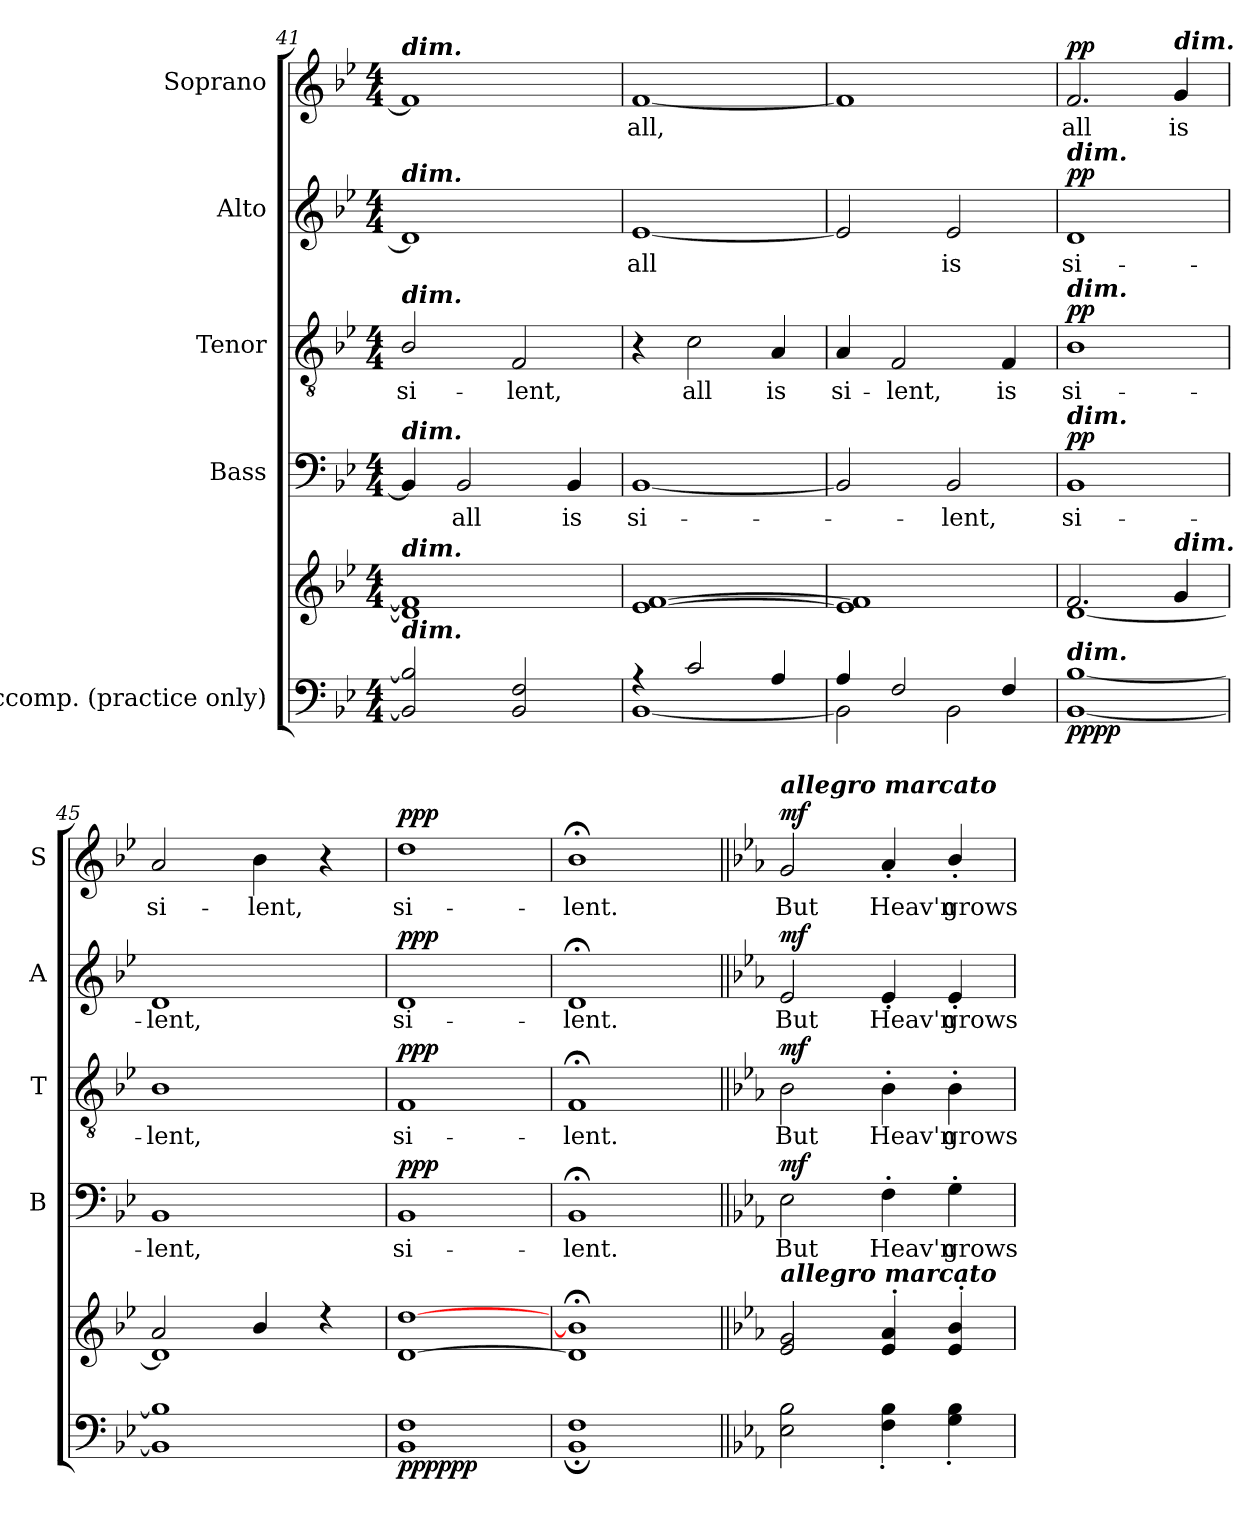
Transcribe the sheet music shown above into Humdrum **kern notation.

**kern	**kern	**dynam	**kern	**text	**dynam	**kern	**text	**dynam	**kern	**text	**dynam	**kern	**text	**dynam
*part5	*part5	*part5	*part4	*part4	*part4	*part3	*part3	*part3	*part2	*part2	*part2	*part1	*part1	*part1
*staff6	*staff5	*staff5/6	*staff4	*staff4	*staff4	*staff3	*staff3	*staff3	*staff2	*staff2	*staff2	*staff1	*staff1	*staff1
*I"Accomp. (practice only)	*	*	*I"Bass	*	*	*I"Tenor	*	*	*I"Alto	*	*	*I"Soprano	*	*
*	*	*	*I'B	*	*	*I'T	*	*	*I'A	*	*	*I'S	*	*
*clefF4	*clefG2	*	*clefF4	*	*	*clefGv2	*	*	*clefG2	*	*	*clefG2	*	*
*k[b-e-]	*k[b-e-]	*	*k[b-e-]	*	*	*k[b-e-]	*	*	*k[b-e-]	*	*	*k[b-e-]	*	*
*B-:	*B-:	*	*B-:	*	*	*B-:	*	*	*B-:	*	*	*B-:	*	*
*M4/4	*M4/4	*	*M4/4	*	*	*M4/4	*	*	*M4/4	*	*	*M4/4	*	*
=41	=41	=41	=41	=41	=41	=41	=41	=41	=41	=41	=41	=41	=41	=41
*^	*^	*	*	*	*	*	*	*	*	*	*	*	*	*
!	!	!	!	!	!	!	!	!	!	!	!	!	!	!LO:TX:a:Bi:t=dim.	!	!
!	!	!	!	!	!	!	!	!	!	!	!LO:TX:a:Bi:t=dim.	!	!	!	!	!
!	!	!	!	!	!	!	!	!LO:TX:a:Bi:t=dim.	!	!	!	!	!	!	!	!
!	!	!	!	!	!LO:TX:a:Bi:t=dim.	!	!	!	!	!	!	!	!	!	!	!
!	!	!LO:TX:a:Bi:t=dim.	!	!	!	!	!	!	!	!	!	!	!	!	!	!
!LO:TX:a:Bi:t=dim.	!	!	!	!	!	!	!	!	!	!	!	!	!	!	!	!
!	!	!	!	!	!	!	!	!	!LO:LY:b	!	!	!	!	!	!	!
2BB-] 2B-]	1ryy	1d/] 1f/]	1ryy	.	4BB-]	.	.	2B-/	si-	.	1d]	.	.	1f]	.	.
!	!	!	!	!	!	!LO:LY:b	!	!	!	!	!	!	!	!	!	!
.	.	.	.	.	2BB-	all	.	.	.	.	.	.	.	.	.	.
!	!	!	!	!	!	!	!	!	!LO:LY:b	!	!	!	!	!	!	!
2BB- 2F	.	.	.	.	.	.	.	2F	-lent,	.	.	.	.	.	.	.
!	!	!	!	!	!	!LO:LY:b	!	!	!	!	!	!	!	!	!	!
.	.	.	.	.	4BB-	is	.	.	.	.	.	.	.	.	.	.
=42	=42	=42	=42	=42	=42	=42	=42	=42	=42	=42	=42	=42	=42	=42	=42	=42
!	!	!	!	!	!	!LO:LY:b	!	!	!	!	!	!LO:LY:b	!	!	!LO:LY:b	!
4r	[1BB-\	[1e-/ [1f/	1ryy	.	[1BB-	si-	.	4r	.	.	[1e-	all	.	[1f	all,	.
!	!	!	!	!	!	!	!	!	!LO:LY:b	!	!	!	!	!	!	!
2c/	.	.	.	.	.	.	.	2c	all	.	.	.	.	.	.	.
!	!	!	!	!	!	!	!	!	!LO:LY:b	!	!	!	!	!	!	!
4A/	.	.	.	.	.	.	.	4A	is	.	.	.	.	.	.	.
=43	=43	=43	=43	=43	=43	=43	=43	=43	=43	=43	=43	=43	=43	=43	=43	=43
!	!	!	!	!	!	!	!	!	!LO:LY:b	!	!	!	!	!	!	!
4A/	2BB-\]	1e-/] 1f/]	1ryy	.	2BB-]	.	.	4A	si-	.	2e-]	.	.	1f]	.	.
!	!	!	!	!	!	!	!	!	!LO:LY:b	!	!	!	!	!	!	!
2F/	.	.	.	.	.	.	.	2F	-lent,	.	.	.	.	.	.	.
!	!	!	!	!	!	!LO:LY:b	!	!	!	!	!	!LO:LY:b	!	!	!	!
.	2BB-\	.	.	.	2BB-	lent,	.	.	.	.	2e-	is	.	.	.	.
!	!	!	!	!	!	!	!	!	!LO:LY:b	!	!	!	!	!	!	!
4F/	.	.	.	.	.	.	.	4F	is	.	.	.	.	.	.	.
=44	=44	=44	=44	=44	=44	=44	=44	=44	=44	=44	=44	=44	=44	=44	=44	=44
!	!	!	!	!	!	!	!	!	!	!	!LO:TX:a:Bi:t=dim.	!	!	!	!	!
!	!	!	!	!	!	!	!	!LO:TX:a:Bi:t=dim.	!	!	!	!	!	!	!	!
!	!	!	!	!	!LO:TX:a:Bi:t=dim.	!	!	!	!	!	!	!	!	!	!	!
!LO:TX:a:Bi:t=dim.	!	!	!	!	!	!	!	!	!	!	!	!	!	!	!	!
!	!	!	!	!LO:DY:b=2	!	!LO:LY:b	!	!	!LO:LY:b	!	!	!LO:LY:b	!	!	!LO:LY:b	!
!	!	!	!	!LO:DY:n=1:b	!	!	!LO:DY:b	!	!	!LO:DY:b	!	!	!LO:DY:b	!	!	!LO:DY:b
1ryy	[1BB-\ [1B-\	2.f/	[1d\	pp pp	1BB-	si-	pp	1B-	si-	pp	1d	si-	pp	2.f	all	pp
!	!	!	!	!	!	!	!	!	!	!	!	!	!	!LO:TX:a:Bi:t=dim.	!	!
!	!	!LO:TX:a:Bi:t=dim.	!	!	!	!	!	!	!	!	!	!	!	!	!	!
!	!	!	!	!	!	!	!	!	!	!	!	!	!	!	!LO:LY:b	!
.	.	4g/	.	.	.	.	.	.	.	.	.	.	.	4g	is	.
=45	=45	=45	=45	=45	=45	=45	=45	=45	=45	=45	=45	=45	=45	=45	=45	=45
!	!	!	!	!	!	!LO:LY:b	!	!	!LO:LY:b	!	!	!LO:LY:b	!	!	!LO:LY:b	!
1ryy	1BB-\] 1B-\]	2a/	1d\]	.	1BB-	-lent,	.	1B-	-lent,	.	1d	-lent,	.	2a	si-	.
!	!	!	!	!	!	!	!	!	!	!	!	!	!	!	!LO:LY:b	!
.	.	4b-/	.	.	.	.	.	.	.	.	.	.	.	4b-	-lent,	.
.	.	4r	.	.	.	.	.	.	.	.	.	.	.	4r	.	.
=46	=46	=46	=46	=46	=46	=46	=46	=46	=46	=46	=46	=46	=46	=46	=46	=46
!	!	!	!	!LO:DY:b=2	!	!LO:LY:b	!	!	!LO:LY:b	!	!	!LO:LY:b	!	!	!LO:LY:b	!
!	!	!	!	!LO:DY:n=1:b	!	!	!LO:DY:b	!	!	!LO:DY:b	!	!	!LO:DY:b	!	!	!LO:DY:b
1ryy	1BB-\ 1F\	[1d/ [1dd/	1ryy	ppp ppp	1BB-	si-	ppp	1F	si-	ppp	1d	si-	ppp	1dd	si-	ppp
=47	=47	=47	=47	=47	=47	=47	=47	=47	=47	=47	=47	=47	=47	=47	=47	=47
!	!	!	!	!	!	!LO:LY:b	!	!	!LO:LY:b	!	!	!LO:LY:b	!	!	!LO:LY:b	!
1ryy	1BB-\; 1F\;	1d/];< 1b-/];<	1ryy	.	1BB-;<	-lent.	.	1F;<	-lent.	.	1d;<	-lent.	.	1b-;<	-lent.	.
=48||	=48||	=48||	=48||	=48||	=48||	=48||	=48||	=48||	=48||	=48||	=48||	=48||	=48||	=48||	=48||	=48||
*k[b-e-a-]	*	*k[b-e-a-]	*	*	*k[b-e-a-]	*	*	*k[b-e-a-]	*	*	*k[b-e-a-]	*	*	*k[b-e-a-]	*	*
*E-:	*	*E-:	*	*	*E-:	*	*	*E-:	*	*	*E-:	*	*	*E-:	*	*
*	*	*MM138	*	*	*	*	*	*	*	*	*	*	*	*MM138	*	*
!	!	!	!	!	!	!	!	!	!	!	!	!	!	!LO:TX:a:Bi:t=allegro marcato	!	!
!	!	!LO:TX:a:Bi:t=allegro marcato	!	!	!	!	!	!	!	!	!	!	!	!	!	!
!	!	!	!	!LO:DY:b=2	!	!LO:LY:b	!	!	!LO:LY:b	!	!	!LO:LY:b	!	!	!LO:LY:b	!
!	!	!	!	!LO:DY:n=1:b	!	!	!LO:DY:b	!	!	!LO:DY:b	!	!	!LO:DY:b	!	!	!LO:DY:b
1ryy	2E-\ 2B-\	2e-/ 2g/	1ryy	mf mf	2E-	But	mf	2B-	But	mf	2e-	But	mf	2g	But	mf
!	!	!	!	!	!	!LO:LY:b	!	!	!LO:LY:b	!	!	!LO:LY:b	!	!	!LO:LY:b	!
.	4F\' 4B-\'	4e-/' 4a-/'	.	.	4F'	Heav'n	.	4B-'	Heav'n	.	4e-'	Heav'n	.	4a-'	Heav'n	.
!	!	!	!	!	!	!LO:LY:b	!	!	!LO:LY:b	!	!	!LO:LY:b	!	!	!LO:LY:b	!
.	4G\' 4B-\'	4e-/' 4b-/'	.	.	4G'	grows	.	4B-'	grows	.	4e-'	grows	.	4b-'/	grows	.
*v	*v	*	*	*	*	*	*	*	*	*	*	*	*	*	*	*
*	*v	*v	*	*	*	*	*	*	*	*	*	*	*	*	*
=	=	=	=	=	=	=	=	=	=	=	=	=	=	=
*-	*-	*-	*-	*-	*-	*-	*-	*-	*-	*-	*-	*-	*-	*-
